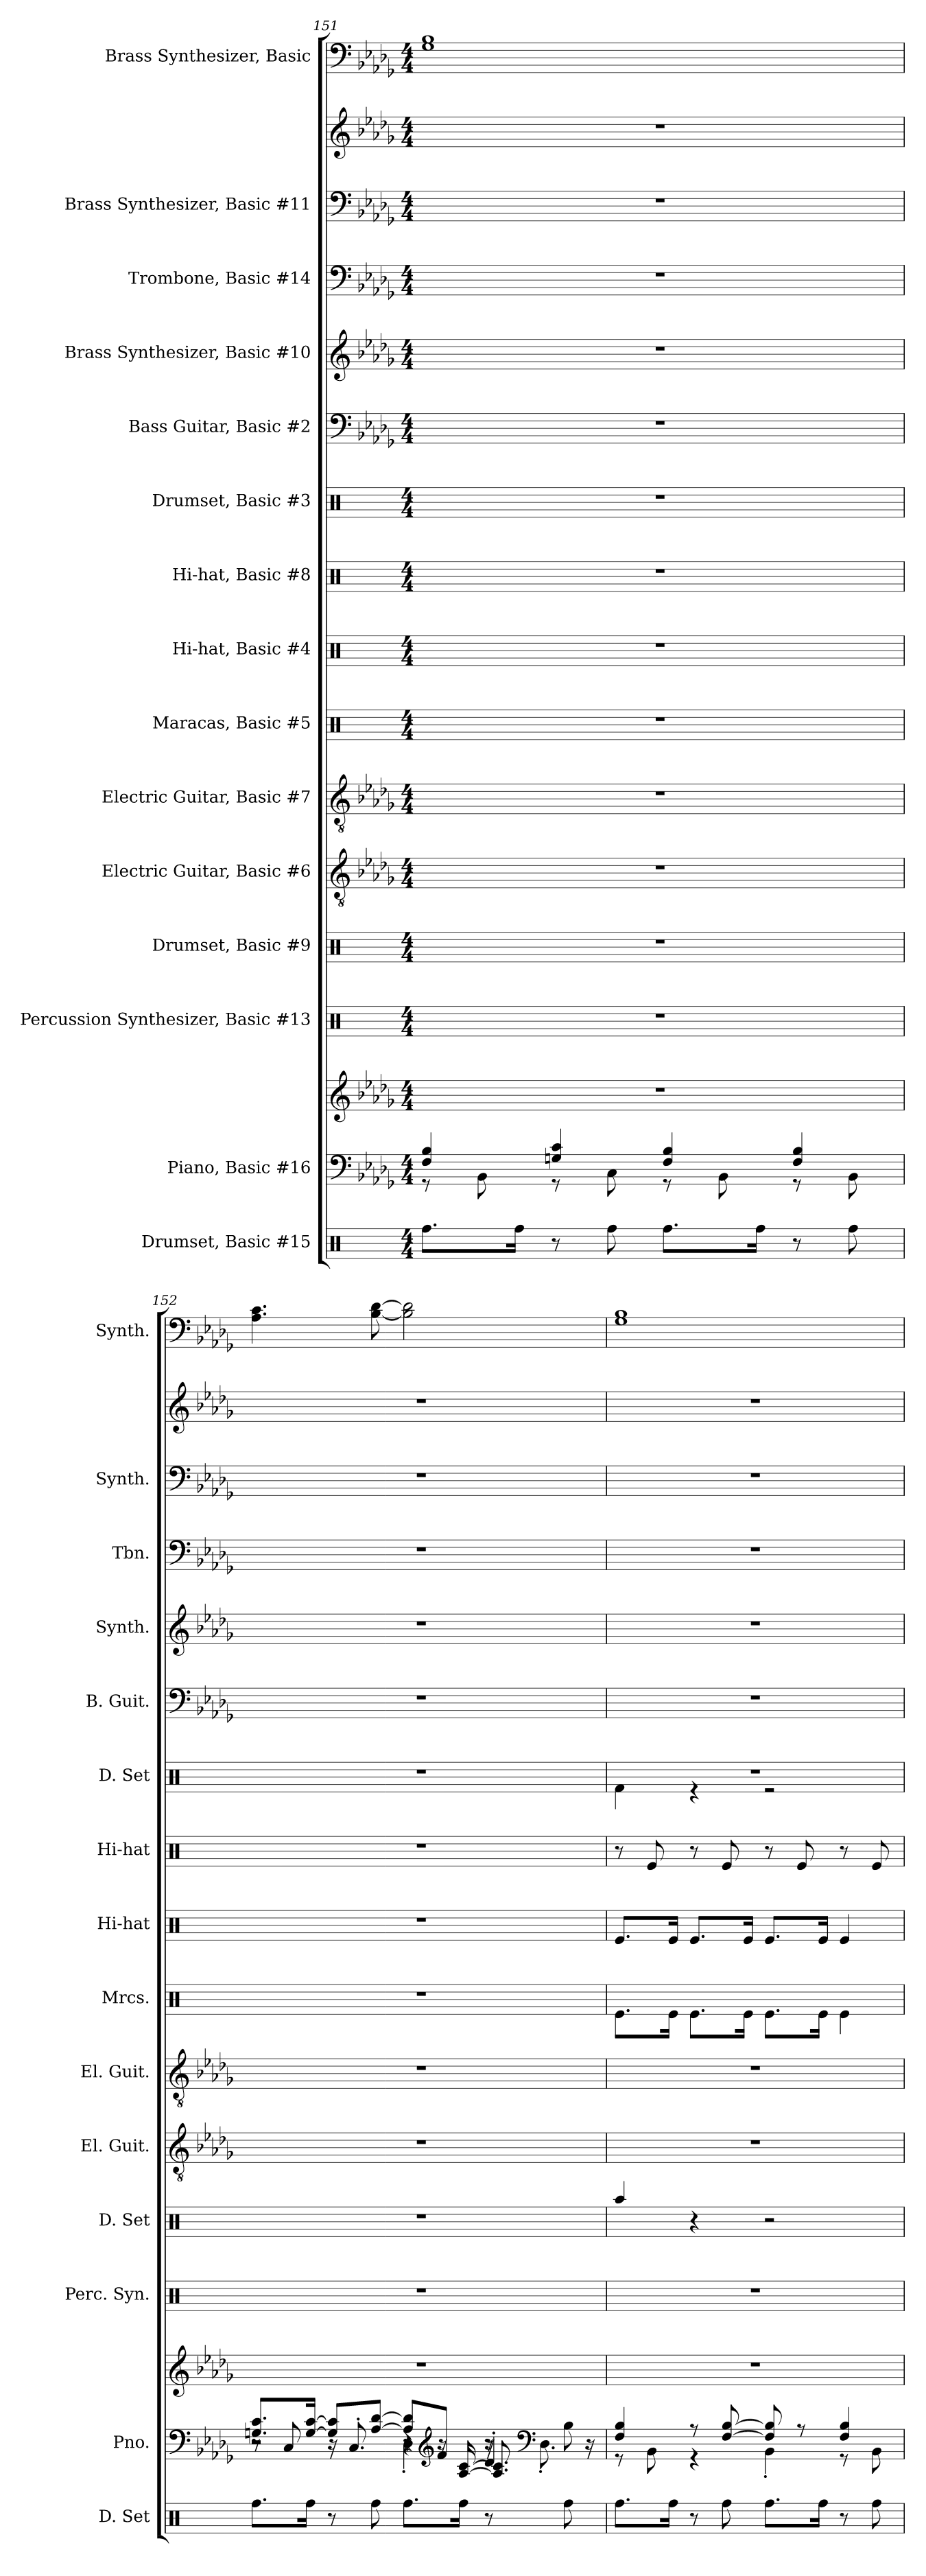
**kern	**kern	**kern	**kern	**kern	**kern	**kern	**kern	**kern	**kern	**kern	**kern	**kern	**kern	**kern	**kern	**kern
*part15	*part14	*part14	*part13	*part12	*part11	*part10	*part9	*part8	*part7	*part6	*part5	*part4	*part3	*part2	*part2	*part1
*staff17	*staff16	*staff15	*staff14	*staff13	*staff12	*staff11	*staff10	*staff9	*staff8	*staff7	*staff6	*staff5	*staff4	*staff3	*staff2	*staff1
*I"Drumset, Basic #15	*I"Piano, Basic #16	*	*I"Percussion Synthesizer, Basic #13	*I"Drumset, Basic #9	*I"Electric Guitar, Basic #6	*I"Electric Guitar, Basic #7	*I"Maracas, Basic #5	*I"Hi-hat, Basic #4	*I"Hi-hat, Basic #8	*I"Drumset, Basic #3	*I"Bass Guitar, Basic #2	*I"Brass Synthesizer, Basic #10	*I"Trombone, Basic #14	*I"Brass Synthesizer, Basic #11	*	*I"Brass Synthesizer, Basic
*I'D. Set	*I'Pno.	*	*I'Perc. Syn.	*I'D. Set	*I'El. Guit.	*I'El. Guit.	*I'Mrcs.	*I'Hi-hat	*I'Hi-hat	*I'D. Set	*I'B. Guit.	*I'Synth.	*I'Tbn.	*I'Synth.	*	*I'Synth.
*clefX	*clefF4	*clefG2	*clefX	*clefX	*clefGv2	*clefGv2	*clefX	*clefX	*clefX	*clefX	*clefF4	*clefG2	*clefF4	*clefF4	*clefG2	*clefF4
*	*	*	*	*	*	*	*	*	*	*	*ITrd7c12	*	*	*	*	*
*k[]	*k[b-e-a-d-g-]	*k[b-e-a-d-g-]	*k[]	*k[]	*k[b-e-a-d-g-]	*k[b-e-a-d-g-]	*k[]	*k[]	*k[]	*k[]	*k[b-e-a-d-g-]	*k[b-e-a-d-g-]	*k[b-e-a-d-g-]	*k[b-e-a-d-g-]	*k[b-e-a-d-g-]	*k[b-e-a-d-g-]
*M4/4	*M4/4	*M4/4	*M4/4	*M4/4	*M4/4	*M4/4	*M4/4	*M4/4	*M4/4	*M4/4	*M4/4	*M4/4	*M4/4	*M4/4	*M4/4	*M4/4
=151	=151	=151	=151	=151	=151	=151	=151	=151	=151	=151	=151	=151	=151	=151	=151	=151
*	*^	*	*	*	*	*	*	*	*	*	*	*	*	*	*	*
8.Rff\L	4F/ 4B-/	8r	1r	1r	1r	1r	1r	1r	1r	1r	1r	1r	1r	1r	1r	1r	1G- 1B-
.	.	8BB-\	.	.	.	.	.	.	.	.	.	.	.	.	.	.	.
16Rff\Jk	.	.	.	.	.	.	.	.	.	.	.	.	.	.	.	.	.
8r	4Gn/ 4c/	8r	.	.	.	.	.	.	.	.	.	.	.	.	.	.	.
8Rff\	.	8C\	.	.	.	.	.	.	.	.	.	.	.	.	.	.	.
8.Rff\L	4F/ 4B-/	8r	.	.	.	.	.	.	.	.	.	.	.	.	.	.	.
.	.	8BB-\	.	.	.	.	.	.	.	.	.	.	.	.	.	.	.
16Rff\Jk	.	.	.	.	.	.	.	.	.	.	.	.	.	.	.	.	.
8r	4F/ 4B-/	8r	.	.	.	.	.	.	.	.	.	.	.	.	.	.	.
8Rff\	.	8BB-\	.	.	.	.	.	.	.	.	.	.	.	.	.	.	.
!!LO:PB:g=z
=152	=152	=152	=152	=152	=152	=152	=152	=152	=152	=152	=152	=152	=152	=152	=152	=152	=152
*	*^	*^	*	*	*	*	*	*	*	*	*	*	*	*	*	*	*
8.Rff\L	8.Gn/ 8.c/L	2r	8r	2r	1r	1r	1r	1r	1r	1r	1r	1r	1r	1r	1r	1r	1r	1r	4.A-\ 4.c\
.	.	.	8C/	.	.	.	.	.	.	.	.	.	.	.	.	.	.	.	.
16Rff\Jk	[16G/ [16c/Jk	.	.	.	.	.	.	.	.	.	.	.	.	.	.	.	.	.	.
8r	8G/] 8c/]L	.	16r	.	.	.	.	.	.	.	.	.	.	.	.	.	.	.	.
.	.	.	8.C'/	.	.	.	.	.	.	.	.	.	.	.	.	.	.	.	.
8Rff\	[8A-/ [8d-/J	.	.	.	.	.	.	.	.	.	.	.	.	.	.	.	.	.	[8B-\ [8d-\
8.Rff\L	8A-/] 8d-/]L	4D-'\	8r	4r	.	.	.	.	.	.	.	.	.	.	.	.	.	.	2B-\] 2d-\]
*	*clefG2	*	*	*	*	*	*	*	*	*	*	*	*	*	*	*	*	*	*
.	8f/J	.	16r	.	.	.	.	.	.	.	.	.	.	.	.	.	.	.	.
16Rff\Jk	.	.	[16A-/ [16c/	.	.	.	.	.	.	.	.	.	.	.	.	.	.	.	.
8r	4d-'/	8r	8.A-/] 8.c/]	16r	.	.	.	.	.	.	.	.	.	.	.	.	.	.	.
*	*clefF4	*	*	*	*	*	*	*	*	*	*	*	*	*	*	*	*	*	*
.	.	.	.	8.D-'\	.	.	.	.	.	.	.	.	.	.	.	.	.	.	.
8Rff\	.	8B-\	.	.	.	.	.	.	.	.	.	.	.	.	.	.	.	.	.
.	.	.	16r	.	.	.	.	.	.	.	.	.	.	.	.	.	.	.	.
*	*	*v	*v	*v	*	*	*	*	*	*	*	*	*	*	*	*	*	*	*
=153	=153	=153	=153	=153	=153	=153	=153	=153	=153	=153	=153	=153	=153	=153	=153	=153	=153
*	*	*	*	*	*	*	*	*	*	*	*^	*	*	*	*	*	*
8.Rff\L	4F/ 4B-/	8r	1r	1r	4Raa/	1r	1r	8.Re\L	8.Re/L	8r	1r	4Rf\	1r	1r	1r	1r	1r	1G- 1B-
.	.	8BB-\	.	.	.	.	.	.	.	8Re/	.	.	.	.	.	.	.	.
16Rff\Jk	.	.	.	.	.	.	.	16Re\Jk	16Re/Jk	.	.	.	.	.	.	.	.	.
8r	8r	4r	.	.	4r	.	.	8.Re\L	8.Re/L	8r	.	4r	.	.	.	.	.	.
8Rff\	[8F/ [8B-/	.	.	.	.	.	.	.	.	8Re/	.	.	.	.	.	.	.	.
.	.	.	.	.	.	.	.	16Re\Jk	16Re/Jk	.	.	.	.	.	.	.	.	.
8.Rff\L	8F/] 8B-/]	4BB-'\	.	.	2r	.	.	8.Re\L	8.Re/L	8r	.	2r	.	.	.	.	.	.
.	8r	.	.	.	.	.	.	.	.	8Re/	.	.	.	.	.	.	.	.
16Rff\Jk	.	.	.	.	.	.	.	16Re\Jk	16Re/Jk	.	.	.	.	.	.	.	.	.
8r	4F/ 4B-/	8r	.	.	.	.	.	4Re\	4Re/	8r	.	.	.	.	.	.	.	.
8Rff\	.	8BB-\	.	.	.	.	.	.	.	8Re/	.	.	.	.	.	.	.	.
*	*v	*v	*	*	*	*	*	*	*	*	*v	*v	*	*	*	*	*	*
=	=	=	=	=	=	=	=	=	=	=	=	=	=	=	=	=
*-	*-	*-	*-	*-	*-	*-	*-	*-	*-	*-	*-	*-	*-	*-	*-	*-
